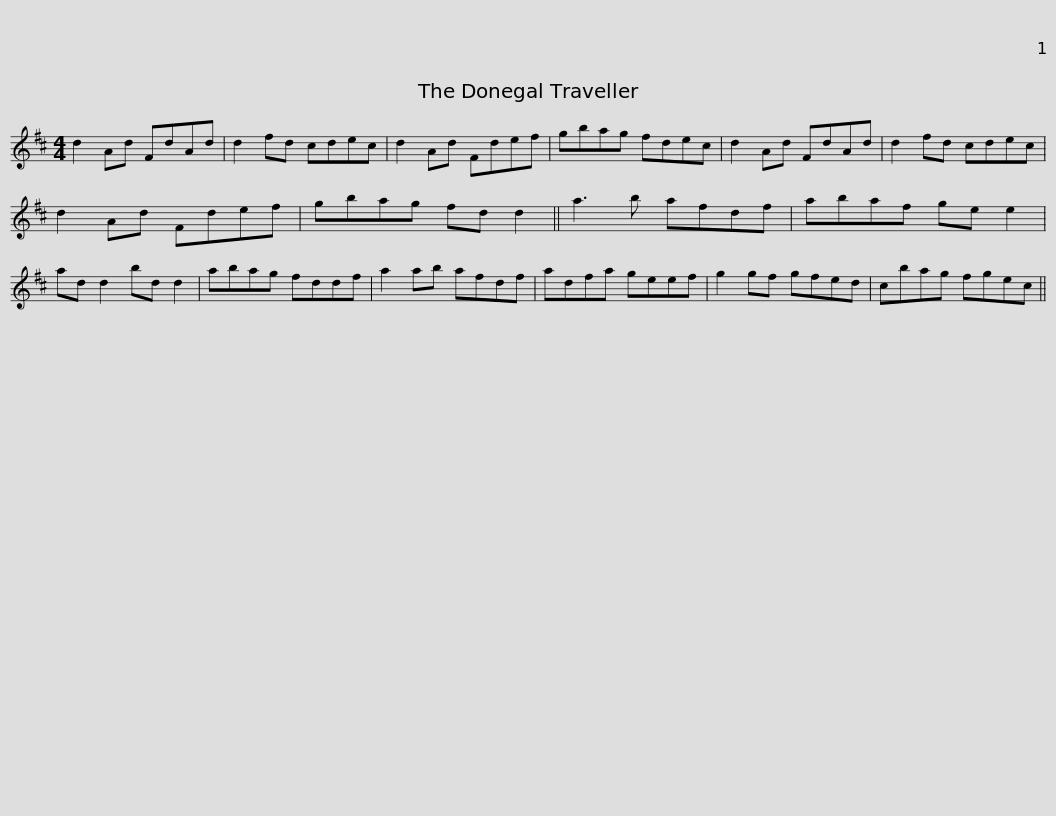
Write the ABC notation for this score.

X:1
L:1/8
M:4/4
I:linebreak $
K:D
V:1 treble
V:1
 d2 Ad FdAd | d2 fd cdec | d2 Ad Fdef | gbag fdec | d2 Ad FdAd | %5
 d2 fd cdec |$ d2 Ad Fdef | gbag fd d2 || a3 b afdf | abaf ge e2 | %10
 ad d2 bd d2 | abag fddf |$ a2 ab afdf | adfa geef | g2 gf gfed | %15
 cbag fgec || %16
